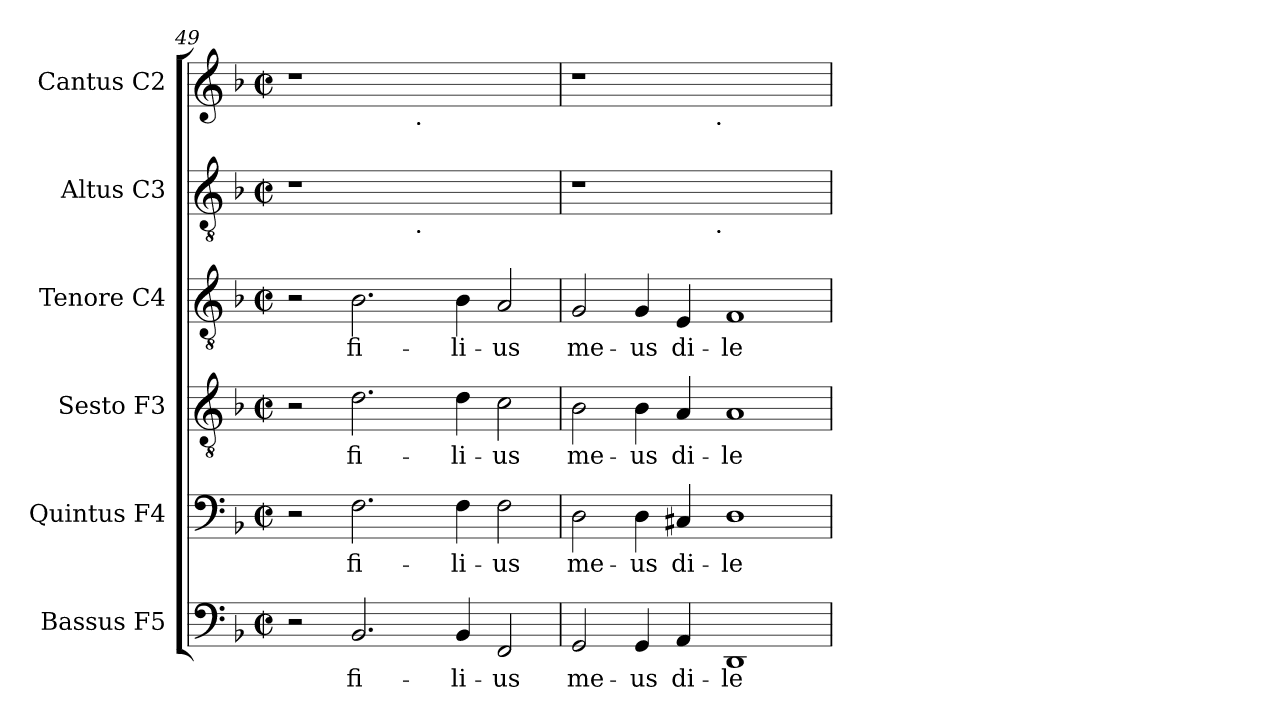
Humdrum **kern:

**kern	**text	**kern	**text	**kern	**text	**kern	**text	**kern	**kern
*part6	*part6	*part5	*part5	*part4	*part4	*part3	*part3	*part2	*part1
*staff6	*staff6	*staff5	*staff5	*staff4	*staff4	*staff3	*staff3	*staff2	*staff1
*I"Bassus  F5	*	*I"Quintus  F4	*	*I"Sesto  F3	*	*I"Tenore  C4	*	*I"Altus  C3	*I"Cantus  C2
!!LO:PB:g=z
*clefF4	*	*clefF4	*	*clefGv2	*	*clefGv2	*	*clefGv2	*clefG2
*k[b-]	*	*k[b-]	*	*k[b-]	*	*k[b-]	*	*k[b-]	*k[b-]
*F:	*	*F:	*	*F:	*	*F:	*	*F:	*F:
*M2/2	*	*M2/2	*	*M2/2	*	*M2/2	*	*M2/2	*M2/2
*met(c|)	*	*met(c|)	*	*met(c|)	*	*met(c|)	*	*met(c|)	*met(c|)
=49	=49	=49	=49	=49	=49	=49	=49	=49	=49
2r	.	2r	.	2r	.	2r	.	1r	1r
!	!LO:LY:b:cj	!	!LO:LY:b:cj	!	!LO:LY:b:cj	!	!LO:LY:b:cj	!	!
2.BB-/	fi-	2.F\	fi-	2.d\	fi-	2.B-\	fi-	.	.
!	!	!	!	!	!	!	!	!	!LO:TX:b:t=.
!	!	!	!	!	!	!	!	!LO:TX:b:t=.	!
.	.	.	.	.	.	.	.	1ryy	1ryy
!	!LO:LY:b:cj	!	!LO:LY:b:cj	!	!LO:LY:b:cj	!	!LO:LY:b:cj	!	!
4BB-/	-li-	4F\	-li-	4d\	-li-	4B-\	-li-	.	.
!	!LO:LY:b:cj	!	!LO:LY:b:cj	!	!LO:LY:b:cj	!	!LO:LY:b:cj	!	!
2FF/	-us	2F\	-us	2c\	-us	2A/	-us	.	.
=50	=50	=50	=50	=50	=50	=50	=50	=50	=50
!	!LO:LY:b:cj	!	!LO:LY:b:cj	!	!LO:LY:b:cj	!	!LO:LY:b:cj	!	!
*	*	*	*	*	*	*	*	*^	*^
2GG/	me-	2D\	me-	2B-\	me-	2G/	me-	1r	2ryy	1r	2ryy
!	!LO:LY:b:cj	!	!LO:LY:b:cj	!	!LO:LY:b:cj	!	!LO:LY:b:cj	!	!	!	!
4GG/	-us	4D\	-us	4B-\	-us	4G/	-us	.	4...ryy	.	4...ryy
!	!LO:LY:b:cj	!	!LO:LY:b:cj	!	!LO:LY:b:cj	!	!LO:LY:b:cj	!	!	!	!
4AA/	di-	4C#X/	di-	4A/	di-	4E/	di-	.	.	.	.
!	!	!	!	!	!	!	!	!	!	!	!LO:TX:b:t=.
!	!	!	!	!	!	!	!	!	!LO:TX:b:t=.	!	!
.	.	.	.	.	.	.	.	.	1ryy	.	1ryy
!	!LO:LY:b:cj	!	!LO:LY:b:cj	!	!LO:LY:b:cj	!	!LO:LY:b:cj	!	!	!	!
1DD	-le-	1D	-le-	1A	-le-	1F	-le-	1ryy	.	1ryy	.
.	.	.	.	.	.	.	.	.	32ryy	.	32ryy
*	*	*	*	*	*	*	*	*v	*v	*	*
*	*	*	*	*	*	*	*	*	*v	*v
=	=	=	=	=	=	=	=	=	=
*-	*-	*-	*-	*-	*-	*-	*-	*-	*-
